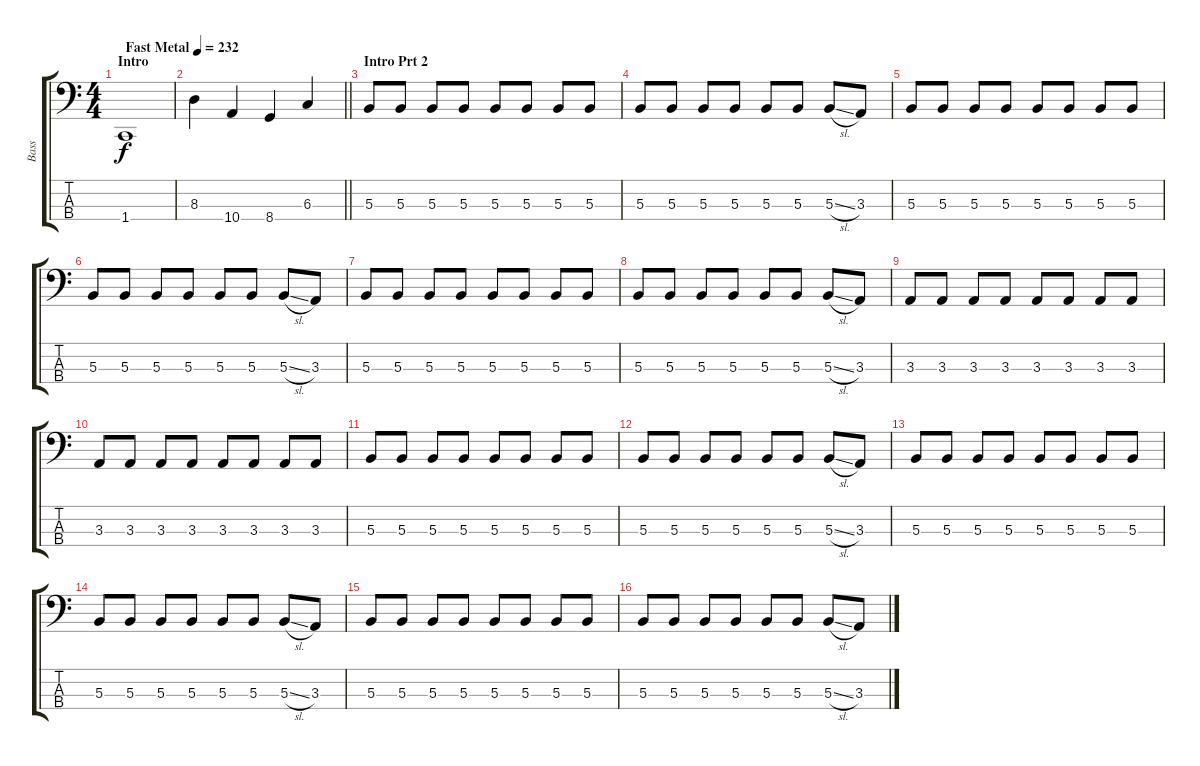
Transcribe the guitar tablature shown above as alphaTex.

\track ("Bass" "Bass") {instrument electricbassfinger}
\staff {score tabs}
\tuning (E2 B1 Gb1 B0) {hide}
\ts (4 4)
\section ("" "Intro")
\tempo (232 "Fast Metal")
\clef f4
\ks c
1.4.1{dy f instrument electricbassfinger} |
\barLineRight lightlight
8.3.4 10.4.4 8.4.4 6.3.4 |
\section ("" "Intro Prt 2")
5.3.8 5.3.8 5.3.8 5.3.8 5.3.8 5.3.8 5.3.8 5.3.8 |
5.3.8 5.3.8 5.3.8 5.3.8 5.3.8 5.3.8 5.3{sl}.8 3.3.8 |
5.3.8 5.3.8 5.3.8 5.3.8 5.3.8 5.3.8 5.3.8 5.3.8 |
5.3.8 5.3.8 5.3.8 5.3.8 5.3.8 5.3.8 5.3{sl}.8 3.3.8 |
5.3.8 5.3.8 5.3.8 5.3.8 5.3.8 5.3.8 5.3.8 5.3.8 |
5.3.8 5.3.8 5.3.8 5.3.8 5.3.8 5.3.8 5.3{sl}.8 3.3.8 |
3.3.8 3.3.8 3.3.8 3.3.8 3.3.8 3.3.8 3.3.8 3.3.8 |
3.3.8 3.3.8 3.3.8 3.3.8 3.3.8 3.3.8 3.3.8 3.3.8 |
5.3.8 5.3.8 5.3.8 5.3.8 5.3.8 5.3.8 5.3.8 5.3.8 |
5.3.8 5.3.8 5.3.8 5.3.8 5.3.8 5.3.8 5.3{sl}.8 3.3.8 |
5.3.8 5.3.8 5.3.8 5.3.8 5.3.8 5.3.8 5.3.8 5.3.8 |
5.3.8 5.3.8 5.3.8 5.3.8 5.3.8 5.3.8 5.3{sl}.8 3.3.8 |
5.3.8 5.3.8 5.3.8 5.3.8 5.3.8 5.3.8 5.3.8 5.3.8 |
5.3.8 5.3.8 5.3.8 5.3.8 5.3.8 5.3.8 5.3{sl}.8 3.3.8
